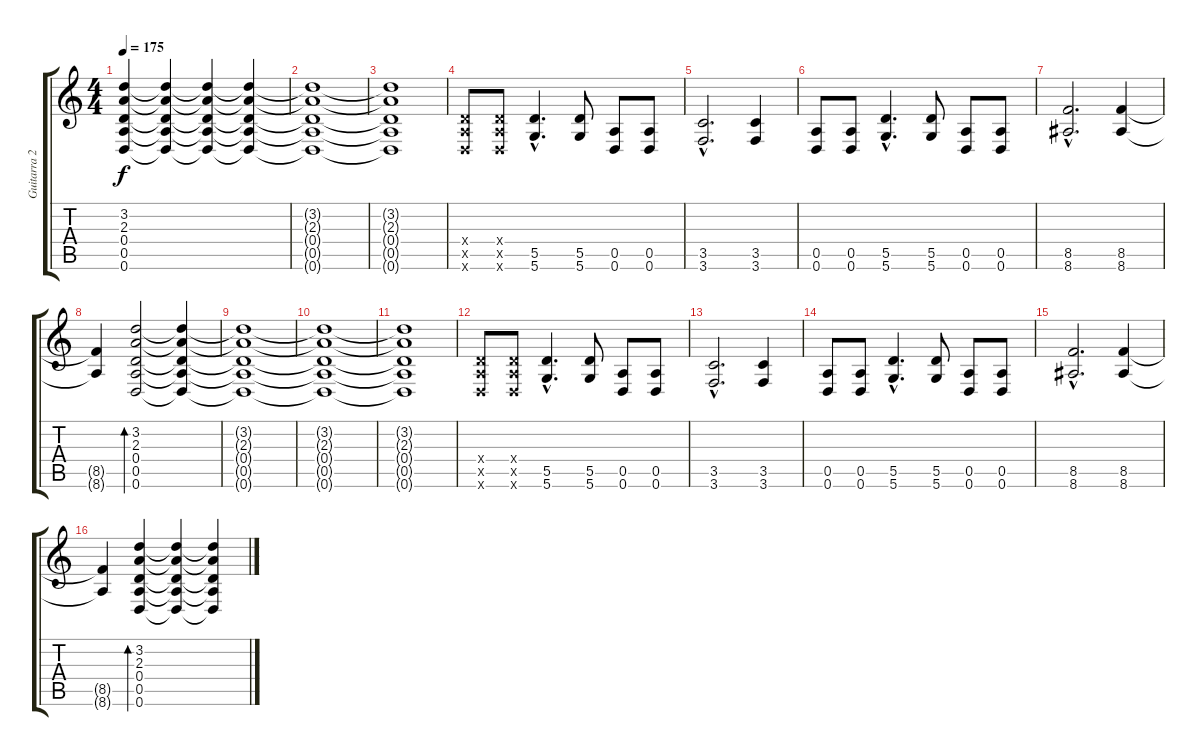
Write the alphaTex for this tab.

\track ("Guitarra 2" "Guitarra 2") {instrument distortionguitar}
\staff {score tabs}
\tuning (E4 B3 G3 D3 A2 D2) {hide}
\ts (4 4)
\tempo 175
\clef g2
\ks c
(3.2{t} 2.3{t} 0.4{t} 0.5{t} 0.6{t}).4{dy f volume 10} (3.2{t} 2.3{t} 0.4{t} 0.5{t} 0.6{t}).4 (3.2{t} 2.3{t} 0.4{t} 0.5{t} 0.6{t}).4 (3.2{t} 2.3{t} 0.4{t} 0.5{t} 0.6{t}).4 |
(3.2{t} 2.3{t} 0.4{t} 0.5{t} 0.6{t}).1 |
(3.2{t} 2.3{t} 0.4{t} 0.5{t} 0.6{t}).1 |
(0.4{x} 0.5{x} 0.6{x}).8{volume 16 balance 8} (0.4{x} 0.5{x} 0.6{x}).8 (5.5{hac} 5.6{hac}).4{d volume 13 balance 1} (5.5 5.6).8 (0.5 0.6).8{volume 11 instrument electricguitarmuted} (0.5 0.6).8 |
(3.5{hac} 3.6{hac}).2{d volume 13 instrument distortionguitar} (3.5 3.6).4 |
(0.5 0.6).8{volume 11 instrument electricguitarmuted} (0.5 0.6).8 (5.5{hac} 5.6{hac}).4{d volume 13 instrument distortionguitar} (5.5 5.6).8 (0.5 0.6).8{volume 11 instrument electricguitarmuted} (0.5 0.6).8 |
(8.5{hac} 8.6{hac}).2{d volume 13 instrument distortionguitar} (8.5 8.6).4 |
(8.5{t} 8.6{t}).4 (3.2 2.3 0.4 0.5 0.6).2{bd 120} (3.2{t} 2.3{t} 0.4{t} 0.5{t} 0.6{t}).4 |
(3.2{t} 2.3{t} 0.4{t} 0.5{t} 0.6{t}).1{volume 10} |
(3.2{t} 2.3{t} 0.4{t} 0.5{t} 0.6{t}).1 |
(3.2{t} 2.3{t} 0.4{t} 0.5{t} 0.6{t}).1 |
(0.4{x} 0.5{x} 0.6{x}).8{volume 16 balance 8} (0.4{x} 0.5{x} 0.6{x}).8 (5.5{hac} 5.6{hac}).4{d volume 13 balance 1} (5.5 5.6).8 (0.5 0.6).8{volume 11 instrument electricguitarmuted} (0.5 0.6).8 |
(3.5{hac} 3.6{hac}).2{d volume 13 instrument distortionguitar} (3.5 3.6).4 |
(0.5 0.6).8{volume 11 instrument electricguitarmuted} (0.5 0.6).8 (5.5{hac} 5.6{hac}).4{d volume 13 instrument distortionguitar} (5.5 5.6).8 (0.5 0.6).8{volume 11 instrument electricguitarmuted} (0.5 0.6).8 |
(8.5{hac} 8.6{hac}).2{d volume 13 instrument distortionguitar} (8.5 8.6).4 |
(8.5{t} 8.6{t}).4 (3.2 2.3 0.4 0.5 0.6).4{bd 120} (3.2{t} 2.3{t} 0.4{t} 0.5{t} 0.6{t}).4 (3.2{t} 2.3{t} 0.4{t} 0.5{t} 0.6{t}).4
